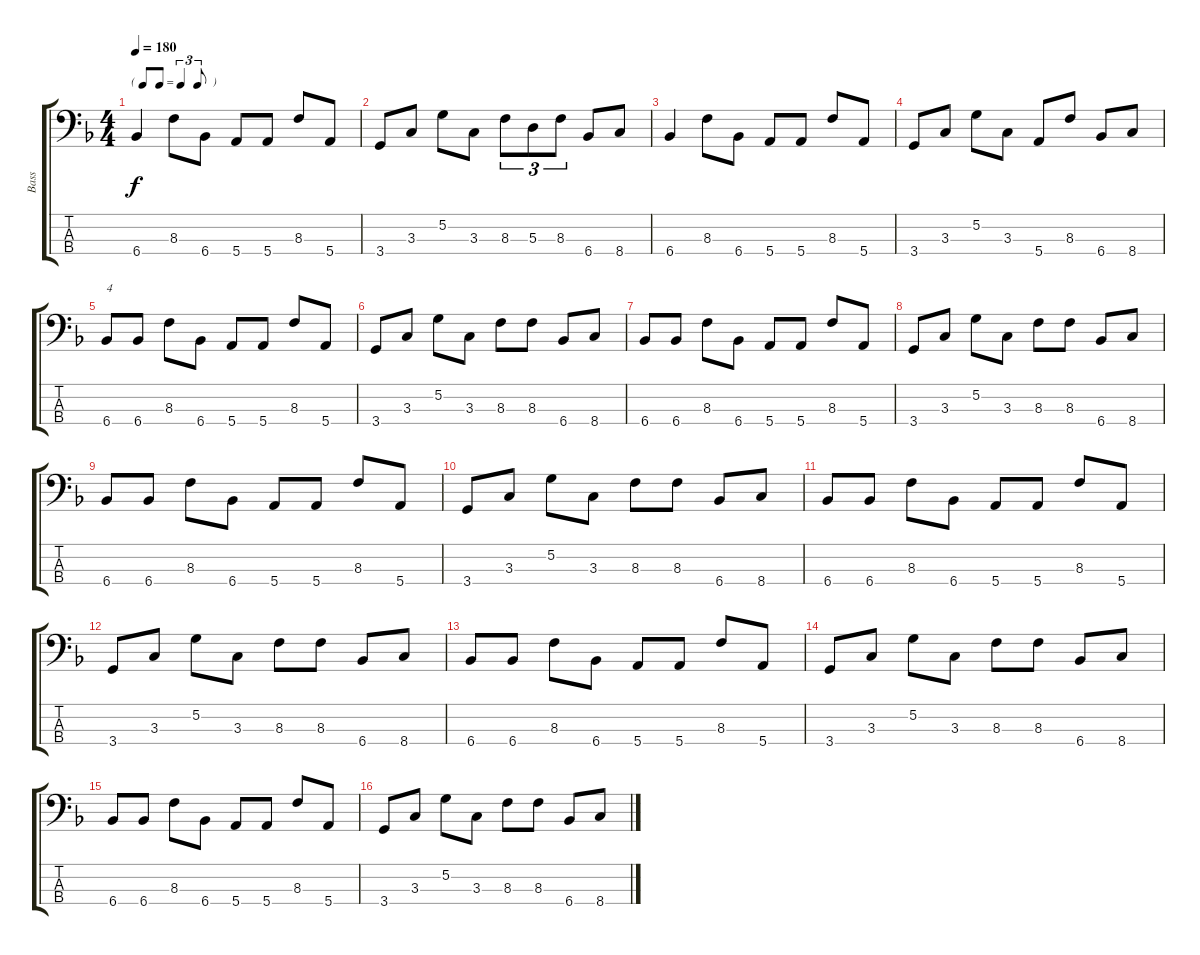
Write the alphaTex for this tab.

\track ("Bass" "Bass") {instrument electricbassfinger}
\staff {score tabs}
\tuning (G2 D2 A1 E1) {hide}
\ts (4 4)
\tf triplet8th
\tempo 180
\clef f4
\ks f
6.4.4{dy f} 8.3.8 6.4.8 5.4.8 5.4.8 8.3.8 5.4.8 |
3.4.8 3.3.8 5.2.8 3.3.8 8.3.8{tu (3 2)} 5.3.8{tu (3 2)} 8.3.8{tu (3 2)} 6.4.8 8.4.8 |
6.4.4 8.3.8 6.4.8 5.4.8 5.4.8 8.3.8 5.4.8 |
3.4.8 3.3.8 5.2.8 3.3.8 5.4.8 8.3.8 6.4.8 8.4.8 |
6.4.8{txt "4"} 6.4.8 8.3.8 6.4.8 5.4.8 5.4.8 8.3.8 5.4.8 |
3.4.8 3.3.8 5.2.8 3.3.8 8.3.8 8.3.8 6.4.8 8.4.8 |
6.4.8 6.4.8 8.3.8 6.4.8 5.4.8 5.4.8 8.3.8 5.4.8 |
3.4.8 3.3.8 5.2.8 3.3.8 8.3.8 8.3.8 6.4.8 8.4.8 |
6.4.8 6.4.8 8.3.8 6.4.8 5.4.8 5.4.8 8.3.8 5.4.8 |
3.4.8 3.3.8 5.2.8 3.3.8 8.3.8 8.3.8 6.4.8 8.4.8 |
6.4.8 6.4.8 8.3.8 6.4.8 5.4.8 5.4.8 8.3.8 5.4.8 |
3.4.8 3.3.8 5.2.8 3.3.8 8.3.8 8.3.8 6.4.8 8.4.8 |
6.4.8 6.4.8 8.3.8 6.4.8 5.4.8 5.4.8 8.3.8 5.4.8 |
3.4.8 3.3.8 5.2.8 3.3.8 8.3.8 8.3.8 6.4.8 8.4.8 |
6.4.8 6.4.8 8.3.8 6.4.8 5.4.8 5.4.8 8.3.8 5.4.8 |
3.4.8 3.3.8 5.2.8 3.3.8 8.3.8 8.3.8 6.4.8 8.4.8
